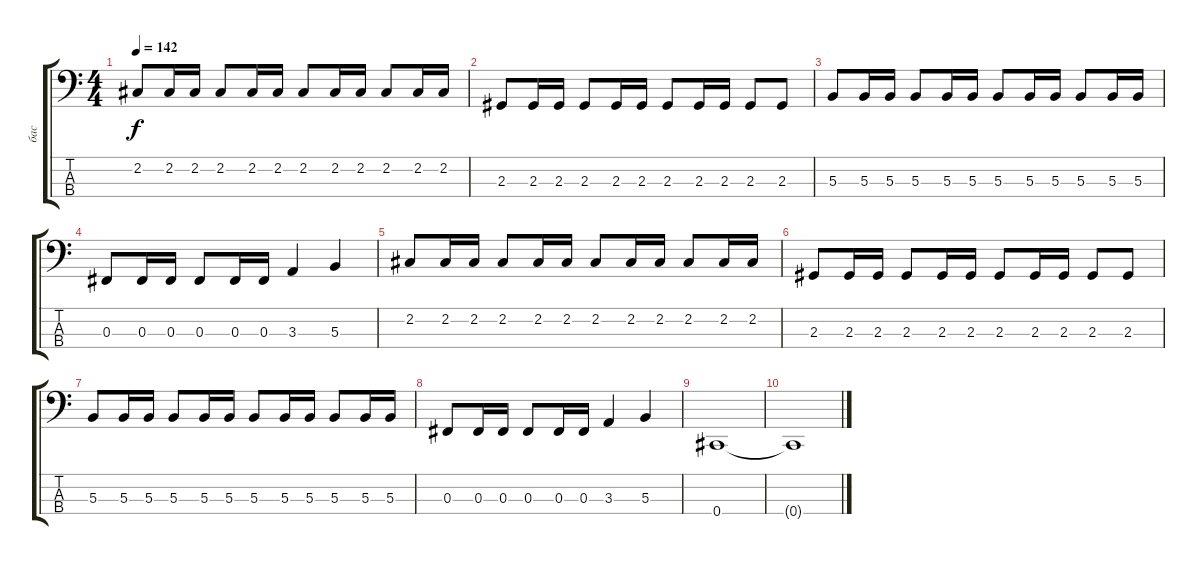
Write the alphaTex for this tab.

\track ("бас" "бас") {instrument electricbassfinger}
\staff {score tabs}
\tuning (E2 B1 Gb1 Db1) {hide}
\ts (4 4)
\tempo 142
\clef f4
\ks c
2.2.8{dy f} 2.2.16 2.2.16 2.2.8 2.2.16 2.2.16 2.2.8 2.2.16 2.2.16 2.2.8 2.2.16 2.2.16 |
2.3.8 2.3.16 2.3.16 2.3.8 2.3.16 2.3.16 2.3.8 2.3.16 2.3.16 2.3.8 2.3.8 |
5.3.8 5.3.16 5.3.16 5.3.8 5.3.16 5.3.16 5.3.8 5.3.16 5.3.16 5.3.8 5.3.16 5.3.16 |
0.3.8 0.3.16 0.3.16 0.3.8 0.3.16 0.3.16 3.3.4 5.3.4 |
2.2.8 2.2.16 2.2.16 2.2.8 2.2.16 2.2.16 2.2.8 2.2.16 2.2.16 2.2.8 2.2.16 2.2.16 |
2.3.8 2.3.16 2.3.16 2.3.8 2.3.16 2.3.16 2.3.8 2.3.16 2.3.16 2.3.8 2.3.8 |
5.3.8 5.3.16 5.3.16 5.3.8 5.3.16 5.3.16 5.3.8 5.3.16 5.3.16 5.3.8 5.3.16 5.3.16 |
0.3.8 0.3.16 0.3.16 0.3.8 0.3.16 0.3.16 3.3.4 5.3.4 |
0.4.1 |
0.4{t}.1
